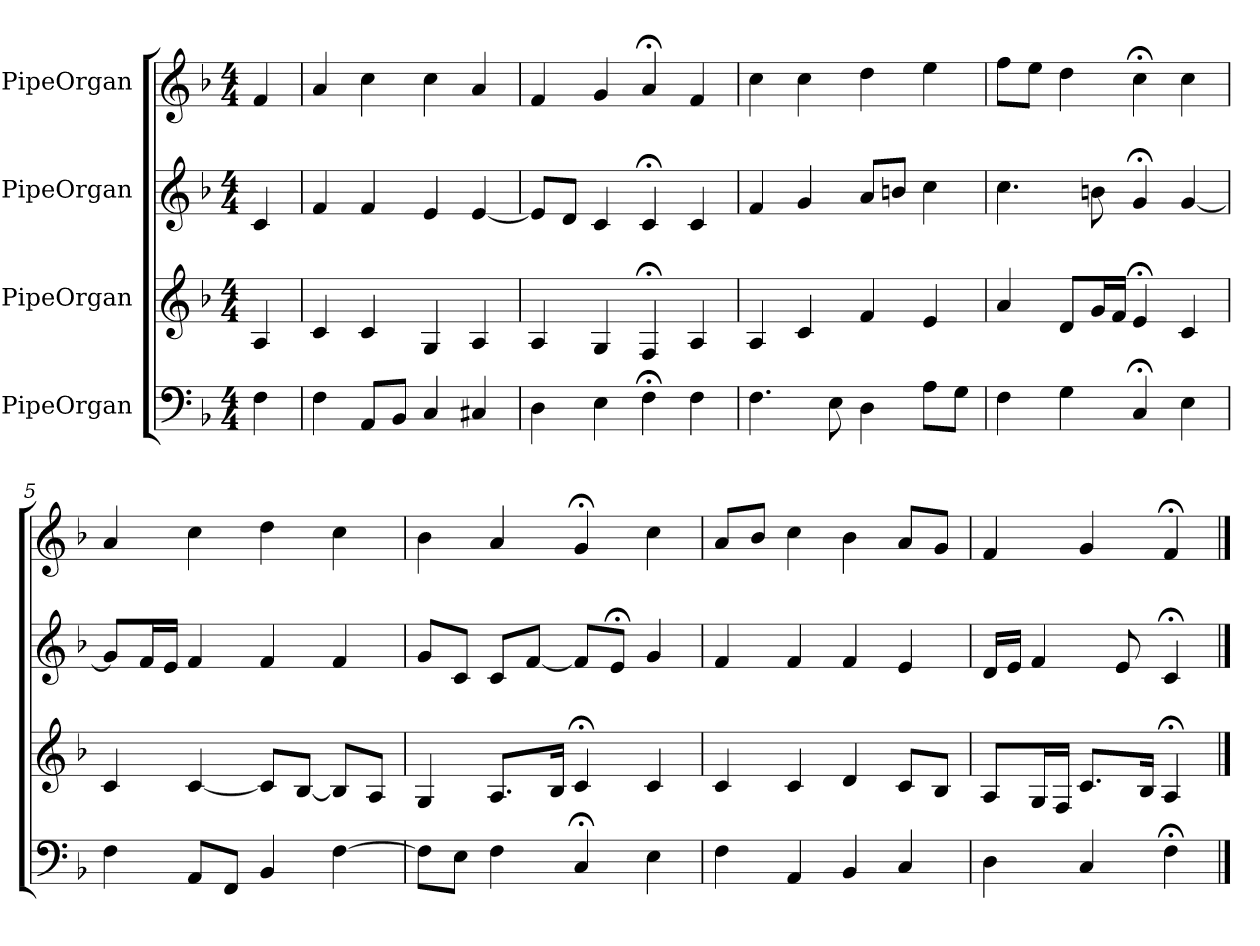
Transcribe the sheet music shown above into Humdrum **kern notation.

**kern	**kern	**kern	**kern
*part4	*part3	*part2	*part1
*staff4	*staff3	*staff2	*staff1
*I"PipeOrgan	*I"PipeOrgan	*I"PipeOrgan	*I"PipeOrgan
*k[b-]	*k[b-]	*k[b-]	*k[b-]
*F:	*F:	*F:	*F:
*M4/4	*M4/4	*M4/4	*M4/4
*MM60	*MM60	*MM60	*MM60
=	=	=	=
4F	4A	4c	4f
=1	=1	=1	=1
4F	4c	4f	4a
8AAL	4c	4f	4cc
8BB-J	.	.	.
4C	4G	4e	4cc
4C#X	4A	[4e	4a
=2	=2	=2	=2
4D	4A	8eL]	4f
.	.	8dJ	.
4E	4G	4c	4g
4F;<	4F;<	4c;<	4a;<
4F	4A	4c	4f
=3	=3	=3	=3
4.F	4A	4f	4cc
.	4c	4g	4cc
8E	.	.	.
4D	4f	8aL	4dd
.	.	8bnJ	.
8AL	4e	4cc	4ee
8GJ	.	.	.
=4	=4	=4	=4
4F	4a	4.cc	8ffL
.	.	.	8eeJ
4G	8dL	.	4dd
.	16gL	8bn	.
.	16fJJ	.	.
4C;<	4e;<	4g;<	4cc;<
4E	4c	[4g	4cc
=5	=5	=5	=5
4F	4c	8gL]	4a
.	.	16fL	.
.	.	16eJJ	.
8AAL	[4c	4f	4cc
8FFJ	.	.	.
4BB-	8cL]	4f	4dd
.	[8B-J	.	.
[4F	8B-L]	4f	4cc
.	8AJ	.	.
=6	=6	=6	=6
8FL]	4G	8gL	4b-
8EJ	.	8cJ	.
4F	8.AL	8cL	4a
.	.	[8fJ	.
.	16B-Jk	.	.
4C;<	4c;<	8fL]	4g;<
.	.	8e;<J	.
4E	4c	4g	4cc
=7	=7	=7	=7
4F	4c	4f	8aL
.	.	.	8b-J
4AA	4c	4f	4cc
4BB-	4d	4f	4b-
4C	8cL	4e	8aL
.	8B-J	.	8gJ
=8	=8	=8	=8
4D	8AL	16dLL	4f
.	.	16eJJ	.
.	16GL	4f	.
.	16FJJ	.	.
4C	8.cL	.	4g
.	.	8e	.
.	16B-Jk	.	.
4F;<	4A;<	4c;<	4f;<
==	==	==	==
*-	*-	*-	*-
